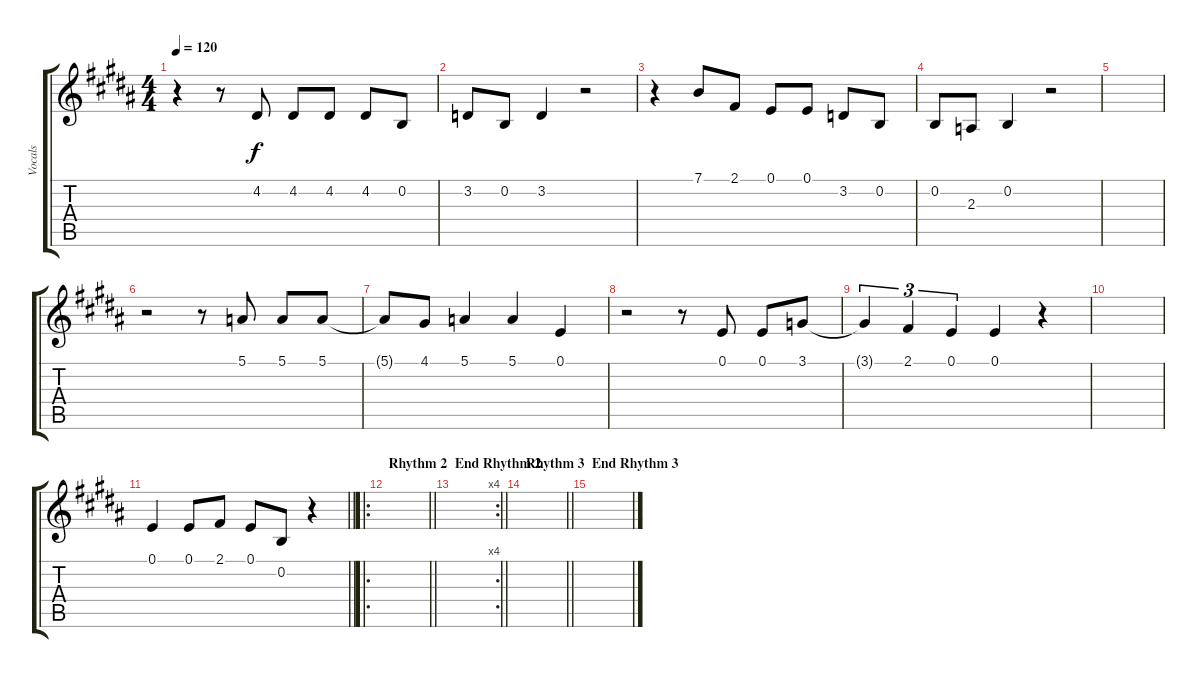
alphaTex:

\track ("Vocals" "Vocals") {instrument lead2sawtooth}
\staff {score tabs}
\tuning (E4 B3 G3 D3 A2 E2) {hide}
\ts (4 4)
\tempo 120
\clef g2
\ks b
r.4{dy f} r.8 4.2.8 4.2.8 4.2.8 4.2.8 0.2.8 |
3.2.8 0.2.8 3.2.4 r.2 |
r.4 7.1.8 2.1.8 0.1.8 0.1.8 3.2.8 0.2.8 |
0.2.8 2.3.8 0.2.4 r.2 |
|
r.2 r.8 5.1.8 5.1.8 5.1.8 |
5.1{t}.8 4.1.8 5.1.4 5.1.4 0.1.4 |
r.2 r.8 0.1.8 0.1.8 3.1.8 |
3.1{t}.4{tu (3 2)} 2.1.4{tu (3 2)} 0.1.4{tu (3 2)} 0.1.4 r.4 |
|
\barLineRight lightlight
0.1.4 0.1.8 2.1.8 0.1.8 0.2.8 r.4 |
\ro
\section ("" "Rhythm 2")
\barLineRight lightlight
|
\rc 4
\section ("" "End Rhythm 2")
\barLineRight lightlight
|
\section ("" "Rhythm 3")
\barLineRight lightlight
|
\section ("" "End Rhythm 3")
